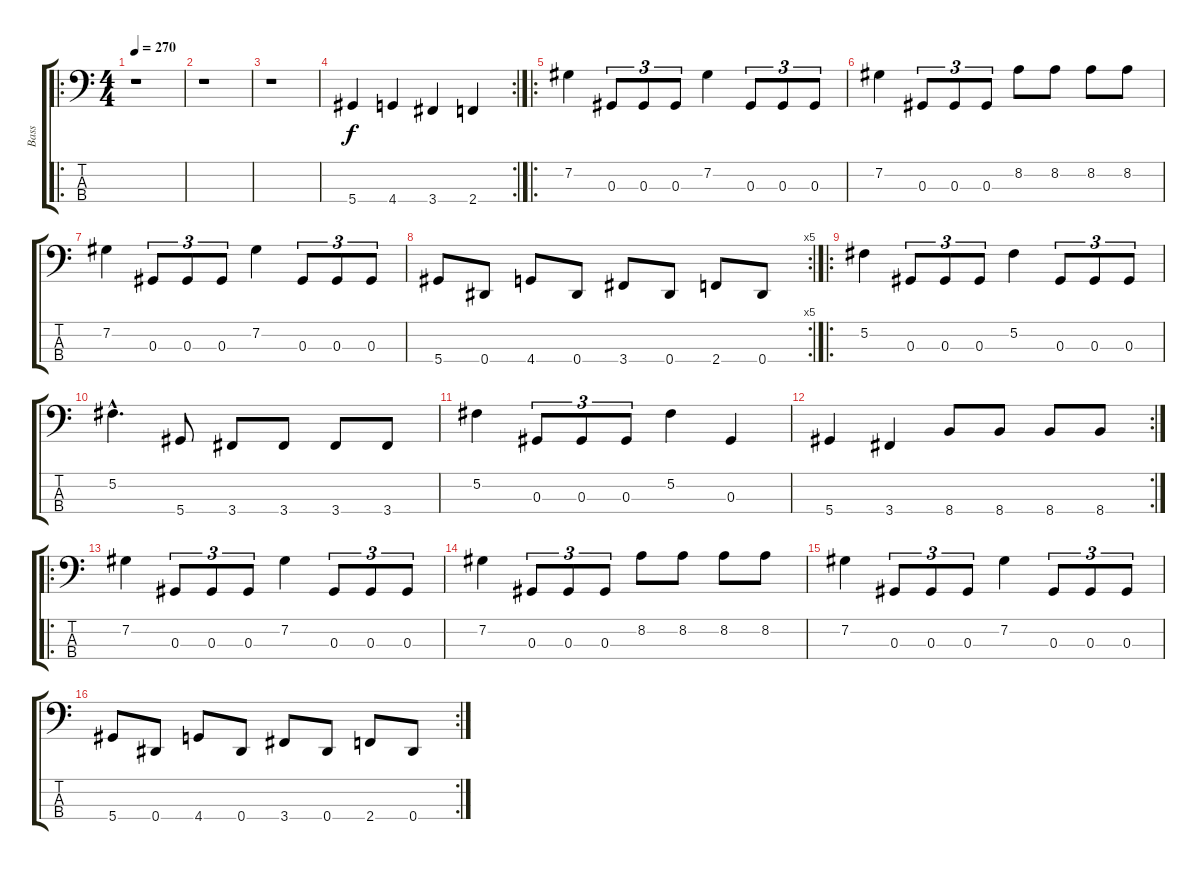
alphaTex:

\track ("Bass" "Bass") {instrument electricbassfinger}
\staff {score tabs}
\tuning (Gb2 Db2 Ab1 Eb1) {hide}
\ro
\ts (4 4)
\tempo 270
\clef f4
\ks c
r.1{dy f} |
r.1 |
r.1 |
\rc 2
5.4.4 4.4.4 3.4.4 2.4.4 |
\ro
7.2.4 0.3.8{tu (3 2)} 0.3.8{tu (3 2)} 0.3.8{tu (3 2)} 7.2.4 0.3.8{tu (3 2)} 0.3.8{tu (3 2)} 0.3.8{tu (3 2)} |
7.2.4 0.3.8{tu (3 2)} 0.3.8{tu (3 2)} 0.3.8{tu (3 2)} 8.2.8 8.2.8 8.2.8 8.2.8 |
7.2.4 0.3.8{tu (3 2)} 0.3.8{tu (3 2)} 0.3.8{tu (3 2)} 7.2.4 0.3.8{tu (3 2)} 0.3.8{tu (3 2)} 0.3.8{tu (3 2)} |
\rc 5
5.4.8 0.4.8 4.4.8 0.4.8 3.4.8 0.4.8 2.4.8 0.4.8 |
\ro
5.2.4 0.3.8{tu (3 2)} 0.3.8{tu (3 2)} 0.3.8{tu (3 2)} 5.2.4 0.3.8{tu (3 2)} 0.3.8{tu (3 2)} 0.3.8{tu (3 2)} |
5.2{hac}.4{d} 5.4.8 3.4.8 3.4.8 3.4.8 3.4.8 |
5.2.4 0.3.8{tu (3 2)} 0.3.8{tu (3 2)} 0.3.8{tu (3 2)} 5.2.4 0.3.4 |
\rc 2
5.4.4 3.4.4 8.4.8 8.4.8 8.4.8 8.4.8 |
\ro
7.2.4 0.3.8{tu (3 2)} 0.3.8{tu (3 2)} 0.3.8{tu (3 2)} 7.2.4 0.3.8{tu (3 2)} 0.3.8{tu (3 2)} 0.3.8{tu (3 2)} |
7.2.4 0.3.8{tu (3 2)} 0.3.8{tu (3 2)} 0.3.8{tu (3 2)} 8.2.8 8.2.8 8.2.8 8.2.8 |
7.2.4 0.3.8{tu (3 2)} 0.3.8{tu (3 2)} 0.3.8{tu (3 2)} 7.2.4 0.3.8{tu (3 2)} 0.3.8{tu (3 2)} 0.3.8{tu (3 2)} |
\rc 2
5.4.8 0.4.8 4.4.8 0.4.8 3.4.8 0.4.8 2.4.8 0.4.8
